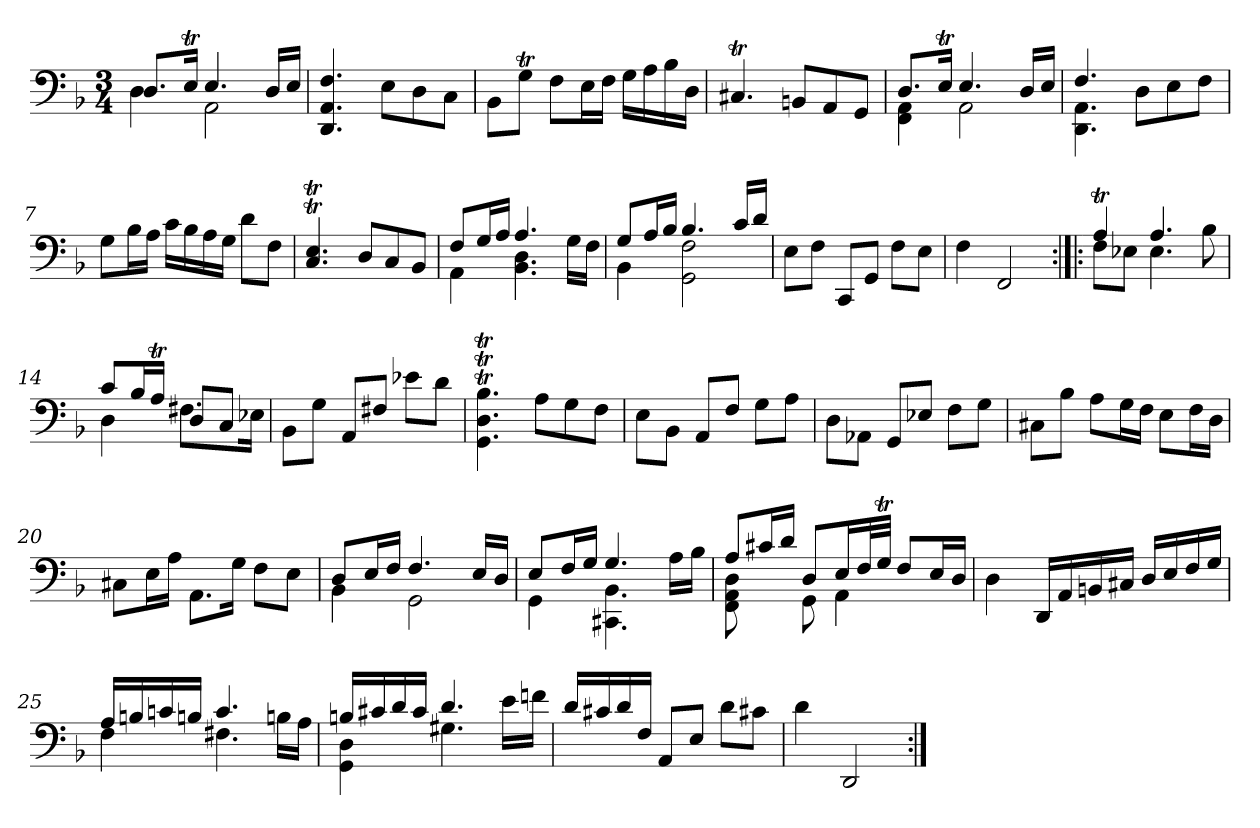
**kern
*part1
*staff1
*clefF4
*k[b-]
*d:
*M3/4
=1
*^
8.D/L	4D\
16Et/Jk	.
4.E/	2AA\
16D/LL	.
16E/JJ	.
*v	*v
=2
4.DD/ 4.AA/ 4.F/
8E\L
8D\
8C\J
=3
8BB-\L
8GT\J
8F\L
16E\L
16F\JJ
16G\LL
16A\
16B-\
16D\JJ
=4
4.C#Xt/
8BBn/L
8AA/
8GG/J
=5
*^
8.D/L	4FF\ 4AA\
16Et/Jk	.
4.E/	2AA\
16D/LL	.
16E/JJ	.
=6	=6
4.F/	4.DD\ 4.AA\
8D\L	4.ryy
8E\	.
8F\J	.
*v	*v
=7
8G\L
16B-\L
16A\JJ
16c\LL
16B-\
16A\
16G\JJ
8d\L
8F\J
=8
4.CT/ 4.ET/
8D/L
8C/
8BB-/J
=9
*^
8F/L	4AA\
16G/L	.
16A/JJ	.
4.A/	4.BB-\ 4.D\
16G\LL	8ryy
16F\JJ	.
!!LO:LB:g=z	!!
=10	=10
8G/L	4BB-\
16A/L	.
16B-/JJ	.
4.B-/	2GG\ 2F\
16c/LL	.
16d/JJ	.
*v	*v
=11
8E\L
8F\J
8CC/L
8GG/J
8F\L
8E\J
=12
4F\
2FF/
=13:|!|:
*^
4At/	8F\L
.	8E-X\J
4.A/	4.E-\
8B-\	8ryy
=14	=14
8c/L	4D\
16B-/L	.
16At/JJ	.
8D/L	8.F#X\L
8C/J	.
.	16E-X\Jk
*v	*v
=15
8BB-\L
8G\J
8AA/L
8F#X/J
8e-X\L
8d\J
=16
4.GGT\ 4.DT\ 4.B-T\
8A\L
8G\
8F\J
=17
8E\L
8BB-\J
8AA/L
8F/J
8G\L
8A\J
=18
8D\L
8AA-X\J
8GG/L
8E-X/J
8F\L
8G\J
!!LO:LB:g=z
=19
8C#X\L
8B-\J
8A\L
16G\L
16F\JJ
8E\L
16F\L
16D\JJ
=20
8C#X\L
16E\L
16A\JJ
8.AA\L
16G\Jk
8F\L
8E\J
=21
*^
8D/L	4BB-\
16E/L	.
16F/JJ	.
4.F/	2GG\
16E/LL	.
16D/JJ	.
=22	=22
8E/L	4GG\
16F/L	.
16G/JJ	.
4.G/	4.CC#X\ 4.BB-\
16A\LL	8ryy
16B-\JJ	.
=23	=23
8A/L	8FF\ 8AA\ 8D\
16c#X/L	8ryy
16d/JJ	.
8D/L	8GG\
16E/L	4AA\
32F/L	.
32GT/JJJ	.
8F/L	.
16E/L	8ryy
16D/JJ	.
*v	*v
!!LO:LB:g=z
=24
4D\
16DD/LL
16AA/
16BBn/
16C#X/JJ
16D/LL
16E/
16F/
16G/JJ
=25
*^
16A/LL	4F\
16Bn/	.
16cn/	.
16Bn/JJ	.
4.c/	4.F#X\
16Bn\LL	8ryy
16A\JJ	.
=26	=26
16Bn/LL	4GG\ 4D\
16c#X/	.
16d/	.
16c#/JJ	.
4.d/	4.G#X\
16e\LL	8ryy
16fn\JJ	.
*v	*v
=27
16d/LL
16c#X/
16d/
16F/JJ
8AA/L
8E/J
8d\L
8c#X\J
=28
4d\
2DD/
=:|!
*-
